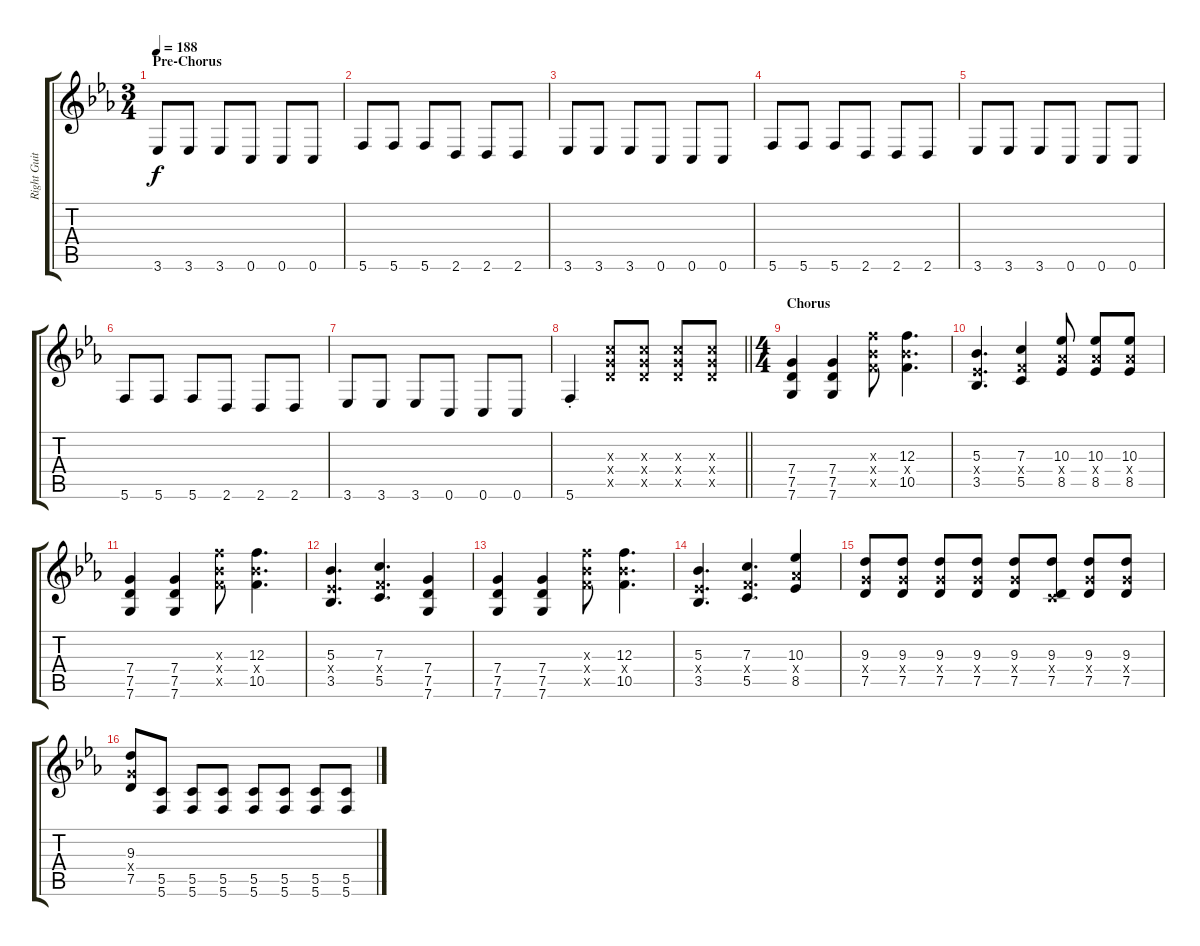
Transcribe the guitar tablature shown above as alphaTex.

\track ("Right Guitar" "Right Guit") {instrument distortionguitar}
\staff {score tabs}
\tuning (D4 A3 F3 C3 G2 C2) {hide}
\ts (3 4)
\section ("" "Pre-Chorus")
\tempo 188
\clef g2
\ks eb
3.6.8{dy f} 3.6.8 3.6.8 0.6.8 0.6.8 0.6.8 |
5.6.8 5.6.8 5.6.8 2.6.8 2.6.8 2.6.8 |
3.6.8 3.6.8 3.6.8 0.6.8 0.6.8 0.6.8 |
5.6.8 5.6.8 5.6.8 2.6.8 2.6.8 2.6.8 |
3.6.8 3.6.8 3.6.8 0.6.8 0.6.8 0.6.8 |
5.6.8 5.6.8 5.6.8 2.6.8 2.6.8 2.6.8 |
3.6.8 3.6.8 3.6.8 0.6.8 0.6.8 0.6.8 |
\barLineRight lightlight
5.6{st}.4 (7.3{x} 7.4{x} 7.5{x}).8 (7.3{x} 7.4{x} 7.5{x}).8 (7.3{x} 7.4{x} 7.5{x}).8 (7.3{x} 7.4{x} 7.5{x}).8 |
\ts (4 4)
\section ("" "Chorus")
(7.4 7.5 7.6).4 (7.4 7.5 7.6).4 (12.3{x} 10.4{x} 10.5{x}).8 (12.3 10.4{x} 10.5).4{d} |
(5.3 3.4{x} 3.5).4{d} (7.3 5.4{x} 5.5).4 (10.3 8.4{x} 8.5).8 (10.3 8.4{x} 8.5).8 (10.3 8.4{x} 8.5).8 |
(7.4 7.5 7.6).4 (7.4 7.5 7.6).4 (12.3{x} 10.4{x} 10.5{x}).8 (12.3 10.4{x} 10.5).4{d} |
(5.3 3.4{x} 3.5).4{d} (7.3 5.4{x} 5.5).4{d} (7.4 7.5 7.6).4 |
(7.4 7.5 7.6).4 (7.4 7.5 7.6).4 (12.3{x} 10.4{x} 10.5{x}).8 (12.3 10.4{x} 10.5).4{d} |
(5.3 3.4{x} 3.5).4{d} (7.3 5.4{x} 5.5).4{d} (10.3 8.4{x} 8.5).4 |
(9.3 7.4{x} 7.5).8 (9.3 7.4{x} 7.5).8 (9.3 7.4{x} 7.5).8 (9.3 7.4{x} 7.5).8 (9.3 7.4{x} 7.5).8 (9.3 0.4{x} 7.5).8 (9.3 7.4{x} 7.5).8 (9.3 7.4{x} 7.5).8 |
(9.3 7.4{x} 7.5).8 (5.5 5.6).8 (5.5 5.6).8 (5.5 5.6).8 (5.5 5.6).8 (5.5 5.6).8 (5.5 5.6).8 (5.5 5.6).8
